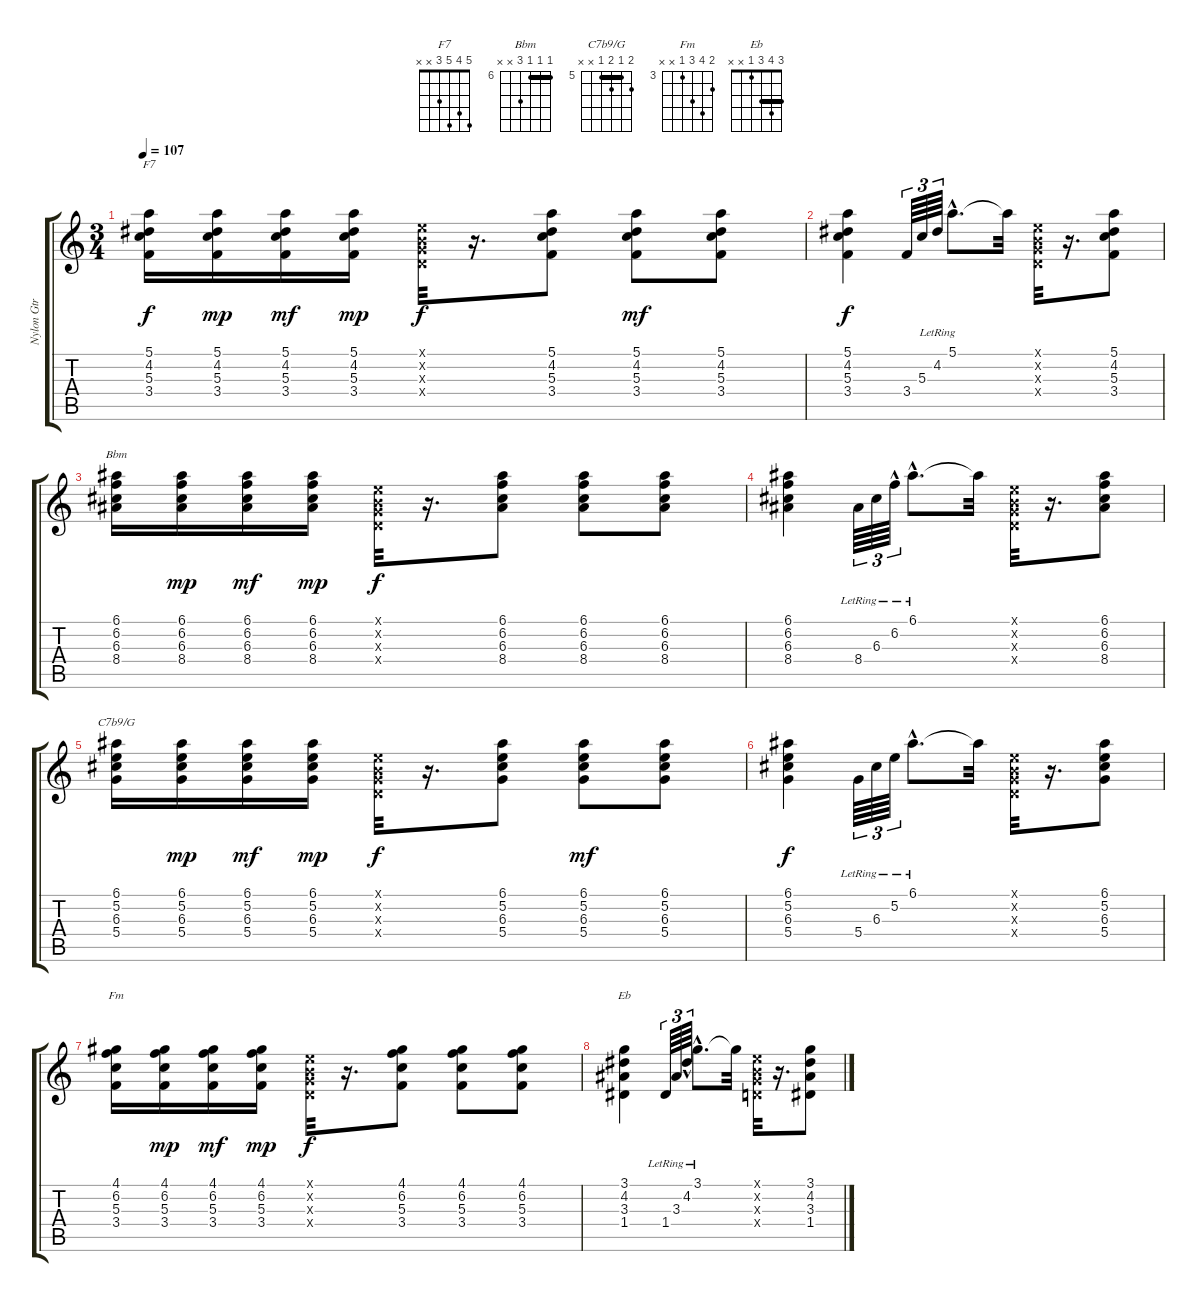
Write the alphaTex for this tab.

\track ("Nylon Gtr" "Nylon Gtr") {instrument acousticguitarnylon}
\staff {score tabs}
\tuning (E4 B3 G3 D3 A2 E2) {hide}
\chord ("F7" 5 4 5 3 x x)
\chord ("Bbm" 6 6 6 8 x x) {firstfret 6 barre 6}
\chord ("C7b9/G" 6 5 6 5 x x) {firstfret 5 barre 5}
\chord ("Fm" 4 6 5 3 x x) {firstfret 3}
\chord ("Eb" 3 4 3 1 x x) {barre 3}
\ts (3 4)
\tempo 107
\clef g2
\ks c
(5.1 4.2 5.3 3.4).16{ch "F7" dy f} (5.1 4.2 5.3 3.4).16{dy mp} (5.1 4.2 5.3 3.4).16{dy mf} (5.1 4.2 5.3 3.4).16{dy mp} (0.1{x} 0.2{x} 0.3{x} 0.4{x}).32{dy f} r.16{d} (5.1 4.2 5.3 3.4).8 (5.1 4.2 5.3 3.4).8{dy mf} (5.1 4.2 5.3 3.4).8 |
(5.1 4.2 5.3 3.4).4{dy f} 3.4.64{tu (3 2)} 5.3.64{tu (3 2)} 4.2{lr}.64{tu (3 2)} 5.1{hac}.8{d} 5.1{t}.32 (0.1{x} 0.2{x} 0.3{x} 0.4{x}).32 r.16{d} (5.1 4.2 5.3 3.4).8 |
(6.1 6.2 6.3 8.4).16{ch "Bbm"} (6.1 6.2 6.3 8.4).16{dy mp} (6.1 6.2 6.3 8.4).16{dy mf} (6.1 6.2 6.3 8.4).16{dy mp} (0.1{x} 0.2{x} 0.3{x} 0.4{x}).32{dy f} r.16{d} (6.1 6.2 6.3 8.4).8 (6.1 6.2 6.3 8.4).8 (6.1 6.2 6.3 8.4).8 |
(6.1 6.2 6.3 8.4).4 8.4{lr}.64{tu (3 2)} 6.3{lr}.64{tu (3 2)} 6.2{hac lr}.64{tu (3 2)} 6.1{hac lr}.8{d} 6.1{t}.32 (0.1{x} 0.2{x} 0.3{x} 0.4{x}).32 r.16{d} (6.1 6.2 6.3 8.4).8 |
(6.1 5.2 6.3 5.4).16{ch "C7b9/G"} (6.1 5.2 6.3 5.4).16{dy mp} (6.1 5.2 6.3 5.4).16{dy mf} (6.1 5.2 6.3 5.4).16{dy mp} (0.1{x} 0.2{x} 0.3{x} 0.4{x}).32{dy f} r.16{d} (6.1 5.2 6.3 5.4).8 (6.1 5.2 6.3 5.4).8{dy mf} (6.1 5.2 6.3 5.4).8 |
(6.1 5.2 6.3 5.4).4{dy f} 5.4{lr}.64{tu (3 2)} 6.3{lr}.64{tu (3 2)} 5.2{lr}.64{tu (3 2)} 6.1{hac lr}.8{d} 6.1{t}.32 (0.1{x} 0.2{x} 0.3{x} 0.4{x}).32 r.16{d} (6.1 5.2 6.3 5.4).8 |
(4.1 6.2 5.3 3.4).16{ch "Fm"} (4.1 6.2 5.3 3.4).16{dy mp} (4.1 6.2 5.3 3.4).16{dy mf} (4.1 6.2 5.3 3.4).16{dy mp} (0.1{x} 0.2{x} 0.3{x} 0.4{x}).32{dy f} r.16{d} (4.1 6.2 5.3 3.4).8 (4.1 6.2 5.3 3.4).8 (4.1 6.2 5.3 3.4).8 |
(3.1 4.2 3.3 1.4).4{ch "Eb"} 1.4{lr}.64{tu (3 2)} 3.3{lr}.64{tu (3 2)} 4.2{hac lr}.64{tu (3 2)} 3.1{hac lr}.8{d} 3.1{t}.32 (0.1{x} 0.2{x} 0.3{x} 0.4{x}).32 r.16{d} (3.1 4.2 3.3 1.4).8
